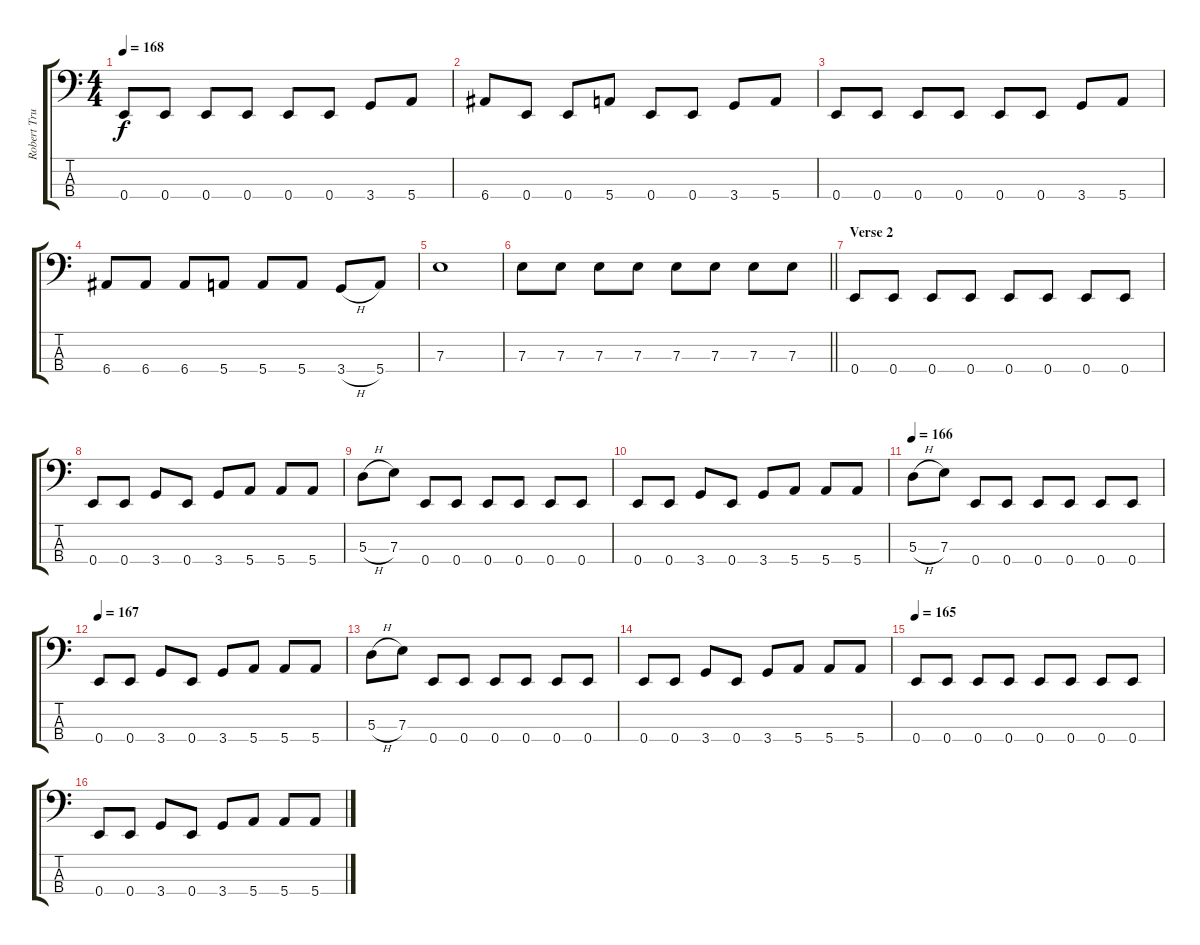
\track ("Robert Trujillo" "Robert Tru") {instrument electricbasspick}
\staff {score tabs}
\tuning (G2 D2 A1 E1) {hide}
\ts (4 4)
\tempo 168
\clef f4
\ks c
0.4.8{dy f} 0.4.8 0.4.8 0.4.8 0.4.8 0.4.8 3.4.8 5.4.8 |
6.4.8 0.4.8 0.4.8 5.4.8 0.4.8 0.4.8 3.4.8 5.4.8 |
0.4.8 0.4.8 0.4.8 0.4.8 0.4.8 0.4.8 3.4.8 5.4.8 |
6.4.8 6.4.8 6.4.8 5.4.8 5.4.8 5.4.8 3.4{h}.8 5.4.8 |
7.3.1 |
\barLineRight lightlight
7.3.8 7.3.8 7.3.8 7.3.8 7.3.8 7.3.8 7.3.8 7.3.8 |
\section ("" "Verse 2")
0.4.8 0.4.8 0.4.8 0.4.8 0.4.8 0.4.8 0.4.8 0.4.8 |
0.4.8 0.4.8 3.4.8 0.4.8 3.4.8 5.4.8 5.4.8 5.4.8 |
5.3{h}.8 7.3.8 0.4.8 0.4.8 0.4.8 0.4.8 0.4.8 0.4.8 |
0.4.8 0.4.8 3.4.8 0.4.8 3.4.8 5.4.8 5.4.8 5.4.8 |
\tempo 166
5.3{h}.8 7.3.8 0.4.8 0.4.8 0.4.8 0.4.8 0.4.8 0.4.8 |
\tempo 167
0.4.8 0.4.8 3.4.8 0.4.8 3.4.8 5.4.8 5.4.8 5.4.8 |
5.3{h}.8 7.3.8 0.4.8 0.4.8 0.4.8 0.4.8 0.4.8 0.4.8 |
0.4.8 0.4.8 3.4.8 0.4.8 3.4.8 5.4.8 5.4.8 5.4.8 |
\tempo 165
0.4.8 0.4.8 0.4.8 0.4.8 0.4.8 0.4.8 0.4.8 0.4.8 |
0.4.8 0.4.8 3.4.8 0.4.8 3.4.8 5.4.8 5.4.8 5.4.8
